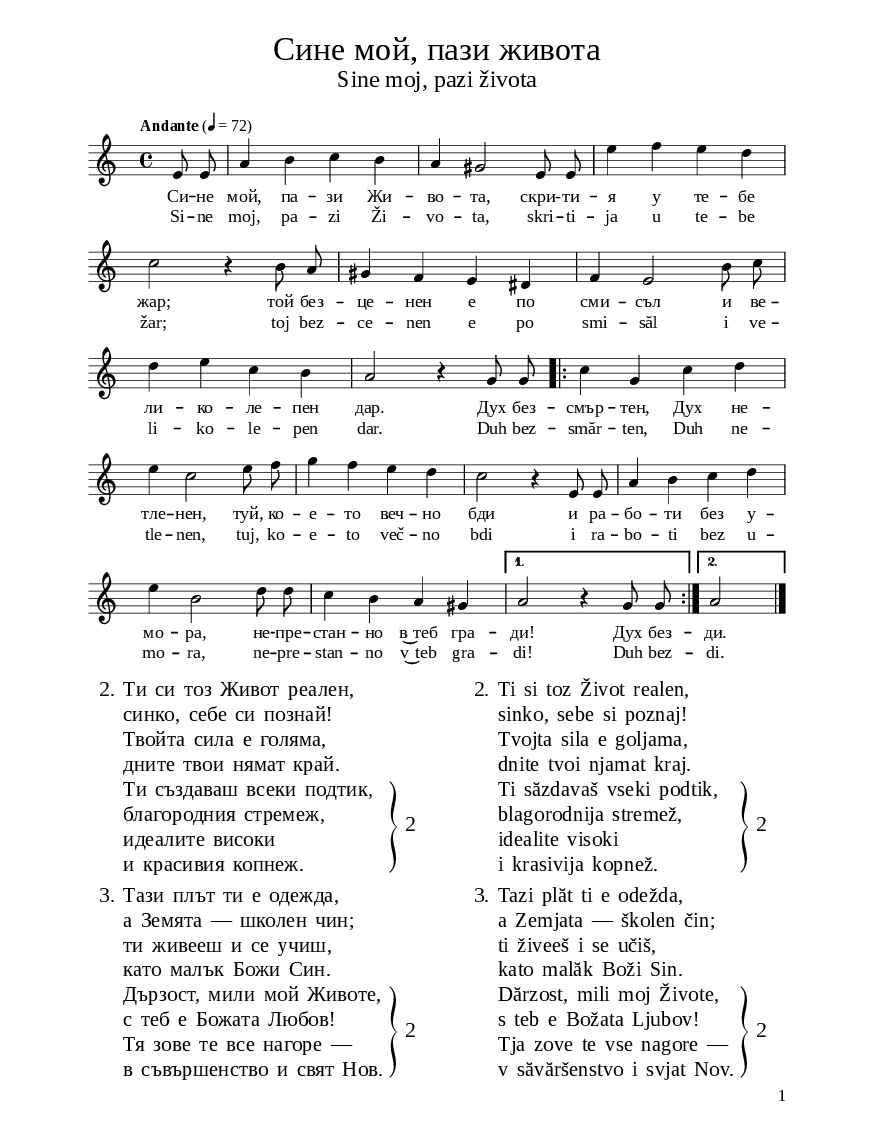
\version "2.24.1"

% include paper part and global functions
\include "include/globals.ily"

"rightBraces045" = \markup {
  \column {
    % repeat braces
    \translate #'(0 . -13.5 )
    \right-brace #44

    \translate #'(0 . -15.4 )
    \right-brace #44
  }
  \column {
    % repeat numbers
    \translate #'(0 . -13.9 )
    2

    \translate #'(0 . -19.8 )
    2
  }
}

\bookpart {
  \label #'ref045
  \tocItem \markup "Сине мой, пази живота – Sine moj, pazi života"
  \include "include/bookpart-paper.ily"
  \score {
    \include "include/score-layout.ily"

    \new Voice \absolute  {
      \clef treble
      \key a \minor
      \time 4/4
      \tempoFunc "Andante" 4 "72"
      \autoBeamOff
      \partial 4


      e'8 e'8 | a'4 b' c''4 b' | a'4 gis'2 e'8 e' | e''4 f'' e''4 d'' | \break 
      
       c''2 r4 b'8 a'  |  gis'4 f'  e'4 dis' |  f'4 e'2  b'8 c'' \break |

      d''4 e'' c''4 b' | a'2 r4 g'8 g' \repeat volta 2 {
        |  c''4 g' c''4 d'' | e''4 c''2 e''8 f'' | g''4 f'' e''4 d'' | c''2 r4 e'8 e' | a'4 b'  c''4 d'' \break |

        e''4 b'2 d''8 d'' c''4 b' a'4 gis' |
      } \alternative { { a'2 r4 g'8 g'  } { a'2 } } \bar "|."
    }

    \addlyrics {
      Си -- не мой, па -- зи Жи -- во -- та, "скри-" -- ти -- я у
      те -- бе жар; той без -- це -- нен е по сми -- съл и ве --
      ли -- ко -- ле -- пен дар. Дух без -- смър -- тен, Дух не -- тле -- нен,
      туй, ко -- е -- то веч -- но бди и ра -- бо -- ти без у --
      мо -- ра, не -- пре -- стан -- но в~теб гра -- ди! Дух без -- ди.
    }

    \addlyrics {
      Si -- ne moj, pa -- zi Ži -- vo -- ta, skri -- ti -- ja u
      te -- be žar; toj bez -- ce -- nen e po smi -- săl i ve --
      li -- ko -- le -- pen dar. Duh bez -- smăr -- ten, Duh ne -- tle -- nen,
      tuj, ko -- e -- to več -- no bdi i ra -- bo -- ti bez u --
      mo -- ra, ne -- pre -- stan -- no v~teb gra -- di! Duh bez -- di.
    }
    \header {
      title = \titleFunc "Сине мой, пази живота" "Sine moj, pazi života"
    }

    \midi{}

  } % score

  \markup \fontsize #bgCoupletFontSize {
    \hspace #1
    \override #`(baseline-skip . ,bgCoupletBaselineSkip)
    \column {
      \vspace #0.3

      \line { 2. Ти си тоз Живот реален, }

      \line {   "   " синко, себе си познай! }

      \line {   "   " Твойта сила е голяма, }

      \line {   "   " дните твои нямат край. }

      \line {   "   " Ти създаваш всеки подтик, }

      \line {   "   " благородния стремеж,}

      \line {   "   " идеалите високи}

      \line {   "   " и красивия копнеж.}
      \vspace #0.2

      \line {   3. Тази плът ти е одежда,}

      \line {   "   " а Земята — школен чин;}

      \line {   "   " ти живееш и се учиш,}

      \line {   "   " като малък Божи Син.}

      \line {   "   " Дързост, мили мой Животе,}

      \line {   "   " с теб е Божата Любов!}

      \line {   "   " Тя зове те все нагоре —}

      \line {   "   " в съвършенство и свят Нов.}
    }\"rightBraces045"

    \hspace #5
    \override #`(baseline-skip . ,bgCoupletBaselineSkip)
     \column {
      \vspace #0.3

      \line { 2. Ti si toz Život realen, }

      \line {   "   " sinko, sebe si poznaj! }

      \line {   "   " Tvojta sila e goljama, }

      \line {   "   " dnite tvoi njamat kraj. }

      \line {   "   " Ti săzdavaš vseki podtik, }

      \line {   "   " blagorodnija stremež,}

      \line {   "   " idealite visoki}

      \line {   "   " i krasivija kopnež.}
      \vspace #0.2

      \line {   3. Tazi plăt ti e odežda,}

      \line {   "   " a Zemjata — školen čin;}

      \line {   "   " ti živeeš i se učiš,}

      \line {   "   " kato malăk Boži Sin.}

      \line {   "   " Dărzost, mili moj Živote,}

      \line {   "   " s teb e Božata Ljubov!}

      \line {   "   " Tja zove te vse nagore —}

      \line {   "   " v săvăršenstvo i svjat Nov.}
    } \"rightBraces045" %column
  } % markup

  % include foreign translation(s) of the song
  \version "2.24.0"

\markup \fill-line { \fontsize #deTitleFontSize "Mein Sohn, bewahre das Leben" }
\markup \null
\markup \fontsize #deCoupletFontSize {
  \hspace #10
  \override #`(baseline-skip . ,deCoupletBaselineSkip)

  \column {

    \line {  1. Mein Sohn, bewahre das Leben, }

    \line { "   "die in dir verborgene Glut. }

    \line { "   "Es ist seinem Sinn nach kostbar}

    \line { "   "und ein herrliches Geschenk! }

    \line { "   "Unsterblicher, unvergänglicher Geist,}

    \line { "   "der, der ewig wacht }

    \line { "   "und unermüdlich arbeitet,}

    \line { "   "unaufhörlich in dir erschafft.}
    \line { "   " }

    \line { 2. Du bist dieses wirkliche Leben; }

    \line { "   "Sohn; erkenne dich! }

    \line { "   "Deine Kraft ist groß,}

    \line { "   "deine Tage haben kein Ende. }

    \line { "   "Du erschaffst jeden Impuls, }

    \line { "   "das edle Streben, }

    \line { "   "die hohen Ideale }

    \line { "   "und die schöne Sehnsucht.}
    \line { "   " }

    \line { 3. Dieses Fleisch ist dein Gewand,}

    \line { "   "und die Erde eine Schulbank.}

    \line { "   "Du lebst und lernst, }

    \line { "   "wie ein kleiner Sohn Gottes. }

    \line { "   "Kühnheit, mein liebes Leben,}

    \line { "   "die göttliche Liebe ist mit dir! }

    \line { "   "Sie ruft dich immer nach oben}

    \line { "   "in Vollkommenheit und in die neue Welt.}
  }
}


} % bookpart
